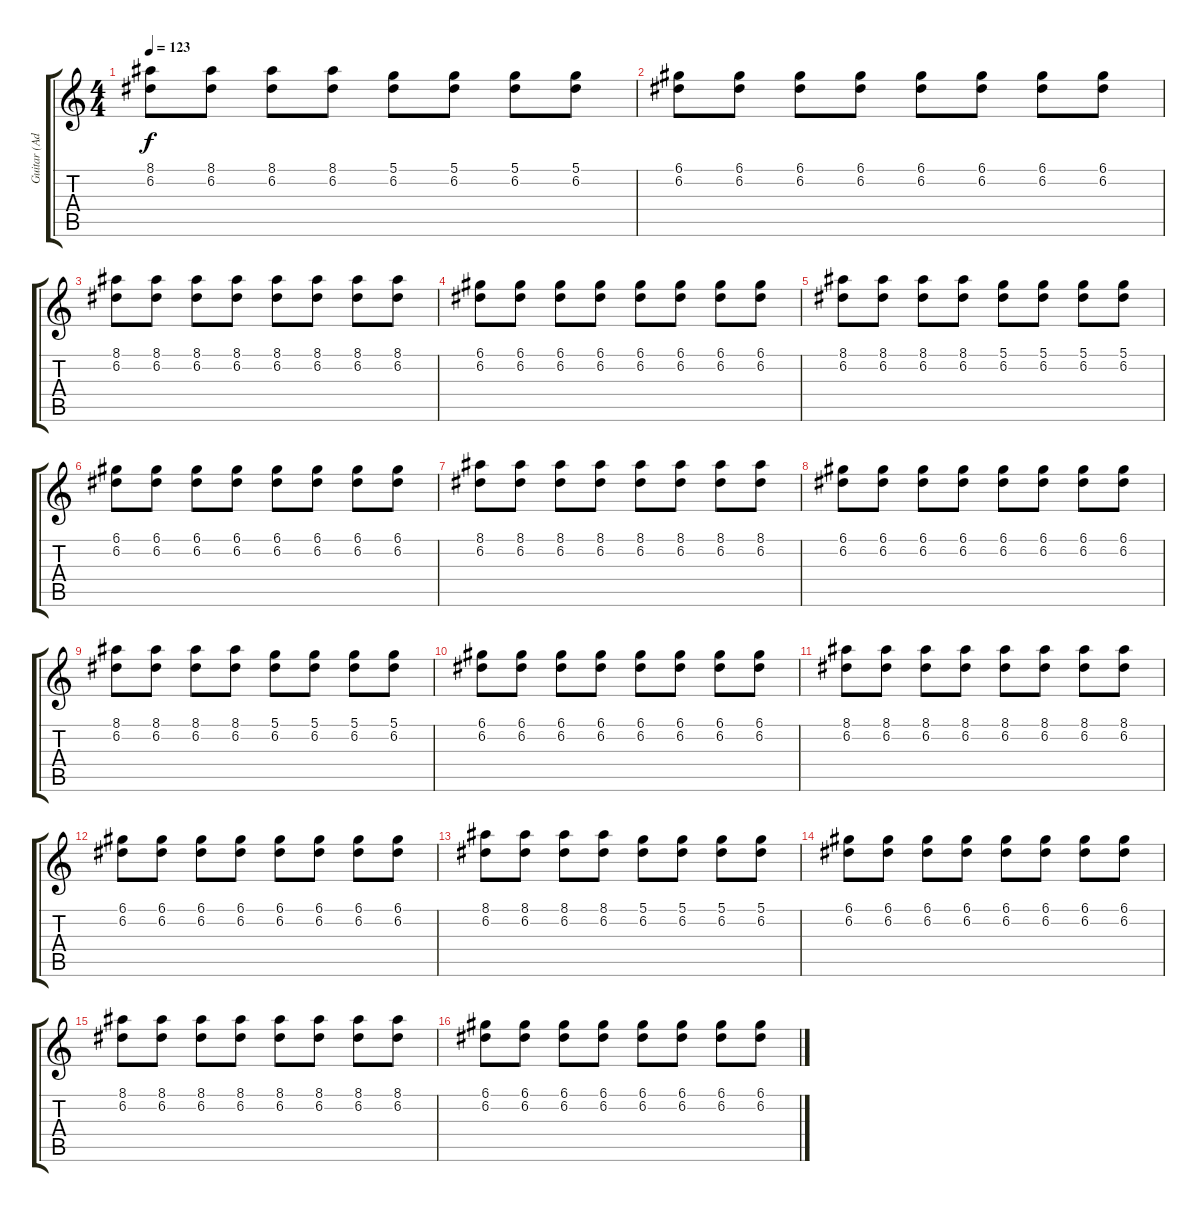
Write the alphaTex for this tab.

\track ("Guitar (Adam)" "Guitar (Ad") {instrument distortionguitar}
\staff {score tabs}
\tuning (D4 A3 F3 C3 G2 C2) {hide}
\ts (4 4)
\tempo 123
\clef g2
\ks c
(8.1 6.2).8{dy f} (8.1 6.2).8 (8.1 6.2).8 (8.1 6.2).8 (5.1 6.2).8 (5.1 6.2).8 (5.1 6.2).8 (5.1 6.2).8 |
(6.1 6.2).8 (6.1 6.2).8 (6.1 6.2).8 (6.1 6.2).8 (6.1 6.2).8 (6.1 6.2).8 (6.1 6.2).8 (6.1 6.2).8 |
(8.1 6.2).8 (8.1 6.2).8 (8.1 6.2).8 (8.1 6.2).8 (8.1 6.2).8 (8.1 6.2).8 (8.1 6.2).8 (8.1 6.2).8 |
(6.1 6.2).8 (6.1 6.2).8 (6.1 6.2).8 (6.1 6.2).8 (6.1 6.2).8 (6.1 6.2).8 (6.1 6.2).8 (6.1 6.2).8 |
(8.1 6.2).8 (8.1 6.2).8 (8.1 6.2).8 (8.1 6.2).8 (5.1 6.2).8 (5.1 6.2).8 (5.1 6.2).8 (5.1 6.2).8 |
(6.1 6.2).8 (6.1 6.2).8 (6.1 6.2).8 (6.1 6.2).8 (6.1 6.2).8 (6.1 6.2).8 (6.1 6.2).8 (6.1 6.2).8 |
(8.1 6.2).8 (8.1 6.2).8 (8.1 6.2).8 (8.1 6.2).8 (8.1 6.2).8 (8.1 6.2).8 (8.1 6.2).8 (8.1 6.2).8 |
(6.1 6.2).8 (6.1 6.2).8 (6.1 6.2).8 (6.1 6.2).8 (6.1 6.2).8 (6.1 6.2).8 (6.1 6.2).8 (6.1 6.2).8 |
(8.1 6.2).8 (8.1 6.2).8 (8.1 6.2).8 (8.1 6.2).8 (5.1 6.2).8 (5.1 6.2).8 (5.1 6.2).8 (5.1 6.2).8 |
(6.1 6.2).8 (6.1 6.2).8 (6.1 6.2).8 (6.1 6.2).8 (6.1 6.2).8 (6.1 6.2).8 (6.1 6.2).8 (6.1 6.2).8 |
(8.1 6.2).8 (8.1 6.2).8 (8.1 6.2).8 (8.1 6.2).8 (8.1 6.2).8 (8.1 6.2).8 (8.1 6.2).8 (8.1 6.2).8 |
(6.1 6.2).8 (6.1 6.2).8 (6.1 6.2).8 (6.1 6.2).8 (6.1 6.2).8 (6.1 6.2).8 (6.1 6.2).8 (6.1 6.2).8 |
(8.1 6.2).8 (8.1 6.2).8 (8.1 6.2).8 (8.1 6.2).8 (5.1 6.2).8 (5.1 6.2).8 (5.1 6.2).8 (5.1 6.2).8 |
(6.1 6.2).8 (6.1 6.2).8 (6.1 6.2).8 (6.1 6.2).8 (6.1 6.2).8 (6.1 6.2).8 (6.1 6.2).8 (6.1 6.2).8 |
(8.1 6.2).8 (8.1 6.2).8 (8.1 6.2).8 (8.1 6.2).8 (8.1 6.2).8 (8.1 6.2).8 (8.1 6.2).8 (8.1 6.2).8 |
(6.1 6.2).8 (6.1 6.2).8 (6.1 6.2).8 (6.1 6.2).8 (6.1 6.2).8 (6.1 6.2).8 (6.1 6.2).8 (6.1 6.2).8
